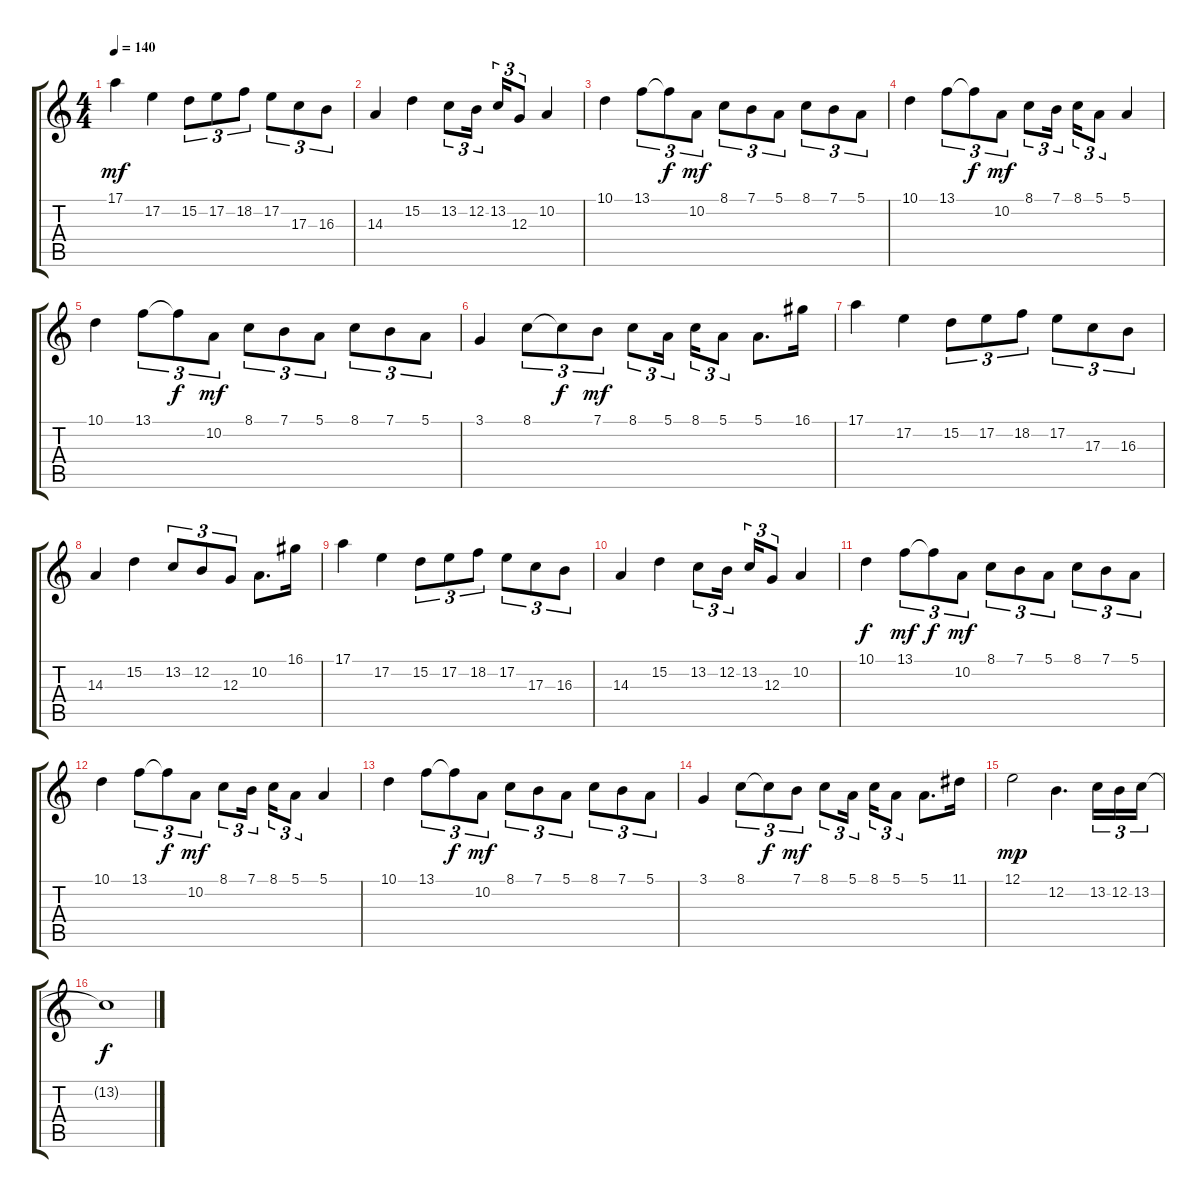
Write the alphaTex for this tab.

\track "" {instrument flute}
\staff {score tabs}
\tuning (E4 B3 G3 D3 A2 E2) {hide}
\ts (4 4)
\tempo 140
\clef g2
\ks c
17.1.4{dy mf} 17.2.4 15.2.8{tu (3 2)} 17.2.8{tu (3 2)} 18.2.8{tu (3 2)} 17.2.8{tu (3 2)} 17.3.8{tu (3 2)} 16.3.8{tu (3 2)} |
14.3.4 15.2.4 13.2.8{tu (3 2)} 12.2.16{tu (3 2) beam splitsecondary} 13.2.16{tu (3 2)} 12.3.8{tu (3 2)} 10.2.4 |
10.1.4 13.1.8{tu (3 2)} 13.1{t}.8{tu (3 2) dy f} 10.2.8{tu (3 2) dy mf} 8.1.8{tu (3 2)} 7.1.8{tu (3 2)} 5.1.8{tu (3 2)} 8.1.8{tu (3 2)} 7.1.8{tu (3 2)} 5.1.8{tu (3 2)} |
10.1.4 13.1.8{tu (3 2)} 13.1{t}.8{tu (3 2) dy f} 10.2.8{tu (3 2) dy mf} 8.1.8{tu (3 2)} 7.1.16{tu (3 2) beam splitsecondary} 8.1.16{tu (3 2)} 5.1.8{tu (3 2)} 5.1.4 |
10.1.4 13.1.8{tu (3 2)} 13.1{t}.8{tu (3 2) dy f} 10.2.8{tu (3 2) dy mf} 8.1.8{tu (3 2)} 7.1.8{tu (3 2)} 5.1.8{tu (3 2)} 8.1.8{tu (3 2)} 7.1.8{tu (3 2)} 5.1.8{tu (3 2)} |
3.1.4 8.1.8{tu (3 2)} 8.1{t}.8{tu (3 2) dy f} 7.1.8{tu (3 2) dy mf} 8.1.8{tu (3 2)} 5.1.16{tu (3 2) beam splitsecondary} 8.1.16{tu (3 2)} 5.1.8{tu (3 2)} 5.1.8{d} 16.1.16 |
17.1.4 17.2.4 15.2.8{tu (3 2)} 17.2.8{tu (3 2)} 18.2.8{tu (3 2)} 17.2.8{tu (3 2)} 17.3.8{tu (3 2)} 16.3.8{tu (3 2)} |
14.3.4 15.2.4 13.2.8{tu (3 2)} 12.2.8{tu (3 2)} 12.3.8{tu (3 2)} 10.2.8{d} 16.1.16 |
17.1.4 17.2.4 15.2.8{tu (3 2)} 17.2.8{tu (3 2)} 18.2.8{tu (3 2)} 17.2.8{tu (3 2)} 17.3.8{tu (3 2)} 16.3.8{tu (3 2)} |
14.3.4 15.2.4 13.2.8{tu (3 2)} 12.2.16{tu (3 2) beam splitsecondary} 13.2.16{tu (3 2)} 12.3.8{tu (3 2)} 10.2.4 |
10.1.4{dy f} 13.1.8{tu (3 2) dy mf} 13.1{t}.8{tu (3 2) dy f} 10.2.8{tu (3 2) dy mf} 8.1.8{tu (3 2)} 7.1.8{tu (3 2)} 5.1.8{tu (3 2)} 8.1.8{tu (3 2)} 7.1.8{tu (3 2)} 5.1.8{tu (3 2)} |
10.1.4 13.1.8{tu (3 2)} 13.1{t}.8{tu (3 2) dy f} 10.2.8{tu (3 2) dy mf} 8.1.8{tu (3 2)} 7.1.16{tu (3 2) beam splitsecondary} 8.1.16{tu (3 2)} 5.1.8{tu (3 2)} 5.1.4 |
10.1.4 13.1.8{tu (3 2)} 13.1{t}.8{tu (3 2) dy f} 10.2.8{tu (3 2) dy mf} 8.1.8{tu (3 2)} 7.1.8{tu (3 2)} 5.1.8{tu (3 2)} 8.1.8{tu (3 2)} 7.1.8{tu (3 2)} 5.1.8{tu (3 2)} |
3.1.4 8.1.8{tu (3 2)} 8.1{t}.8{tu (3 2) dy f} 7.1.8{tu (3 2) dy mf} 8.1.8{tu (3 2)} 5.1.16{tu (3 2) beam splitsecondary} 8.1.16{tu (3 2)} 5.1.8{tu (3 2)} 5.1.8{d} 11.1.16 |
12.1.2{dy mp} 12.2.4{d} 13.2.16{tu (3 2)} 12.2.16{tu (3 2)} 13.2.16{tu (3 2)} |
13.2{t}.1{dy f}
